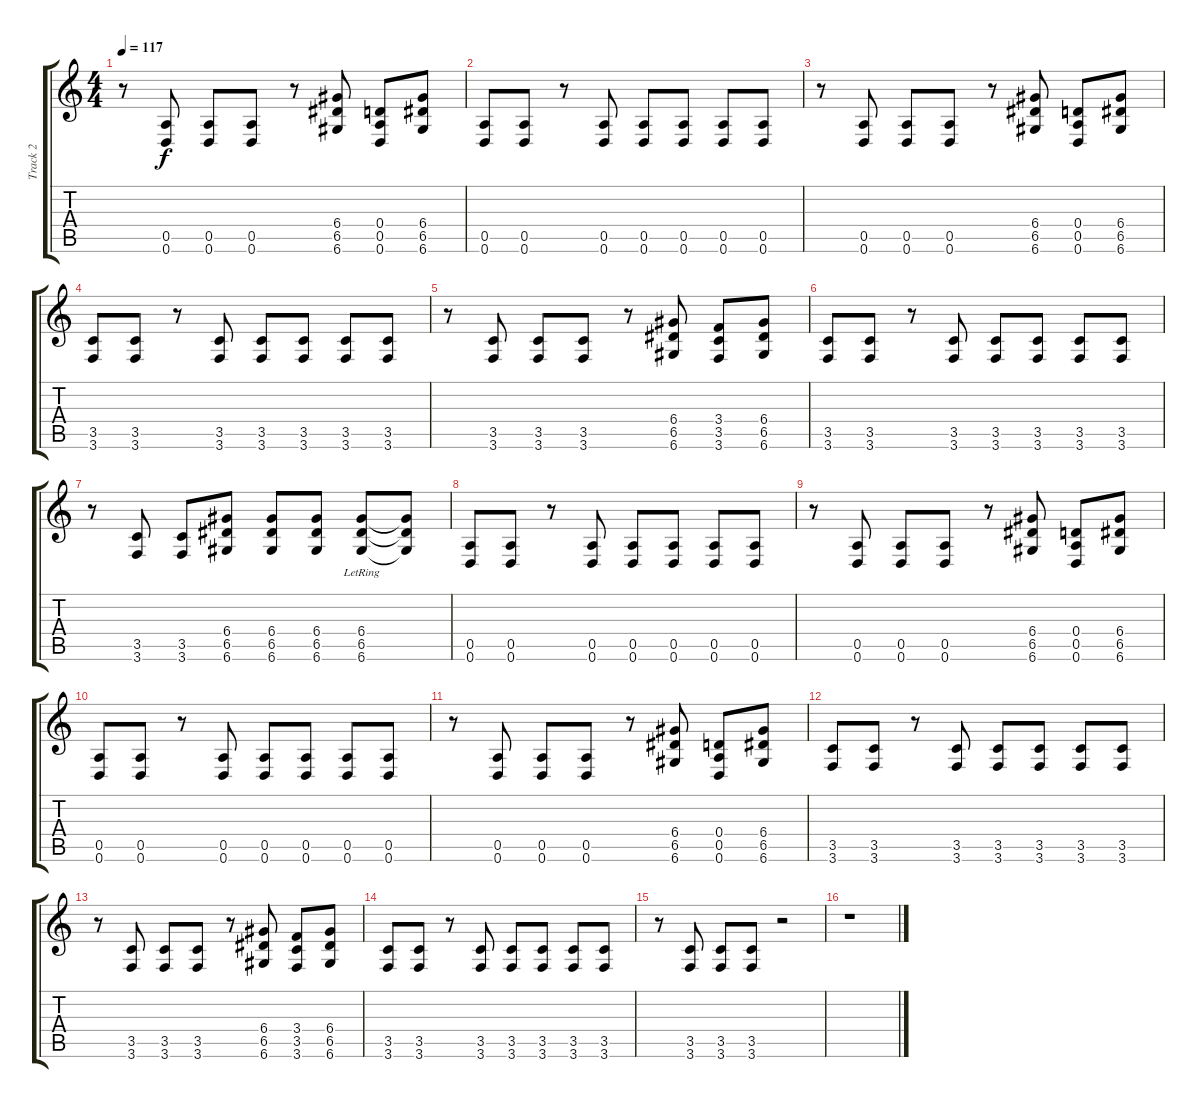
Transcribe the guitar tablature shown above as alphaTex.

\track ("Track 2" "Track 2") {instrument acousticguitarsteel}
\staff {score tabs}
\tuning (E4 B3 G3 D3 A2 D2) {hide}
\ts (4 4)
\tempo 117
\clef g2
\ks c
r.8{dy f} (0.5 0.6).8 (0.5 0.6).8 (0.5 0.6).8 r.8 (6.4 6.5 6.6).8 (0.4 0.5 0.6).8 (6.4 6.5 6.6).8 |
(0.5 0.6).8 (0.5 0.6).8 r.8 (0.5 0.6).8 (0.5 0.6).8 (0.5 0.6).8 (0.5 0.6).8 (0.5 0.6).8 |
r.8 (0.5 0.6).8 (0.5 0.6).8 (0.5 0.6).8 r.8 (6.4 6.5 6.6).8 (0.4 0.5 0.6).8 (6.4 6.5 6.6).8 |
(3.5 3.6).8 (3.5 3.6).8 r.8 (3.5 3.6).8 (3.5 3.6).8 (3.5 3.6).8 (3.5 3.6).8 (3.5 3.6).8 |
r.8 (3.5 3.6).8 (3.5 3.6).8 (3.5 3.6).8 r.8 (6.4 6.5 6.6).8 (3.4 3.5 3.6).8 (6.4 6.5 6.6).8 |
(3.5 3.6).8 (3.5 3.6).8 r.8 (3.5 3.6).8 (3.5 3.6).8 (3.5 3.6).8 (3.5 3.6).8 (3.5 3.6).8 |
r.8 (3.5 3.6).8 (3.5 3.6).8 (6.4 6.5 6.6).8 (6.4 6.5 6.6).8 (6.4 6.5 6.6).8 (6.4{lr} 6.5{lr} 6.6{lr}).8 (6.4{t} 6.5{t} 6.6{t}).8 |
(0.5 0.6).8 (0.5 0.6).8 r.8 (0.5 0.6).8 (0.5 0.6).8 (0.5 0.6).8 (0.5 0.6).8 (0.5 0.6).8 |
r.8 (0.5 0.6).8 (0.5 0.6).8 (0.5 0.6).8 r.8 (6.4 6.5 6.6).8 (0.4 0.5 0.6).8 (6.4 6.5 6.6).8 |
(0.5 0.6).8 (0.5 0.6).8 r.8 (0.5 0.6).8 (0.5 0.6).8 (0.5 0.6).8 (0.5 0.6).8 (0.5 0.6).8 |
r.8 (0.5 0.6).8 (0.5 0.6).8 (0.5 0.6).8 r.8 (6.4 6.5 6.6).8 (0.4 0.5 0.6).8 (6.4 6.5 6.6).8 |
(3.5 3.6).8 (3.5 3.6).8 r.8 (3.5 3.6).8 (3.5 3.6).8 (3.5 3.6).8 (3.5 3.6).8 (3.5 3.6).8 |
r.8 (3.5 3.6).8 (3.5 3.6).8 (3.5 3.6).8 r.8 (6.4 6.5 6.6).8 (3.4 3.5 3.6).8 (6.4 6.5 6.6).8 |
(3.5 3.6).8 (3.5 3.6).8 r.8 (3.5 3.6).8 (3.5 3.6).8 (3.5 3.6).8 (3.5 3.6).8 (3.5 3.6).8 |
r.8 (3.5 3.6).8 (3.5 3.6).8 (3.5 3.6).8 r.2 |
r.1
